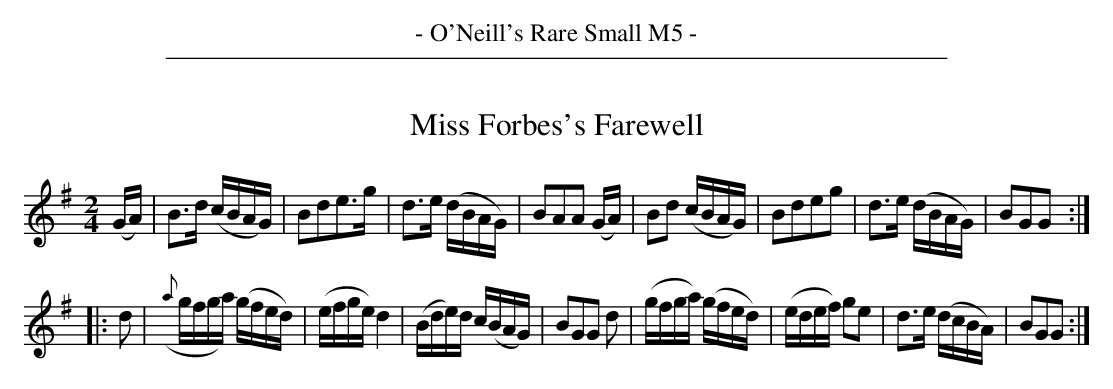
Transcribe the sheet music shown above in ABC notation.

X:1
T: Miss Forbes's Farewell
M: 2/4
L: 1/16
K: G
(GA) |\
B3d (cBAG) | B2d2e3g | d3e (dBAG) | B2A2A2 (GA) |\
B2d2 (cBAG) | B2d2e2g2 | d3e (dBAG) | B2G2G2 ::
d2 |\
({a}gfga) (gfed) | (efge) d4 | (Bde)d c(BAG) | B2G2G2 d2 |\
(gfga) (gfed) | (edef) g2e2 | d3e (dcBA) | B2G2G2 :|
